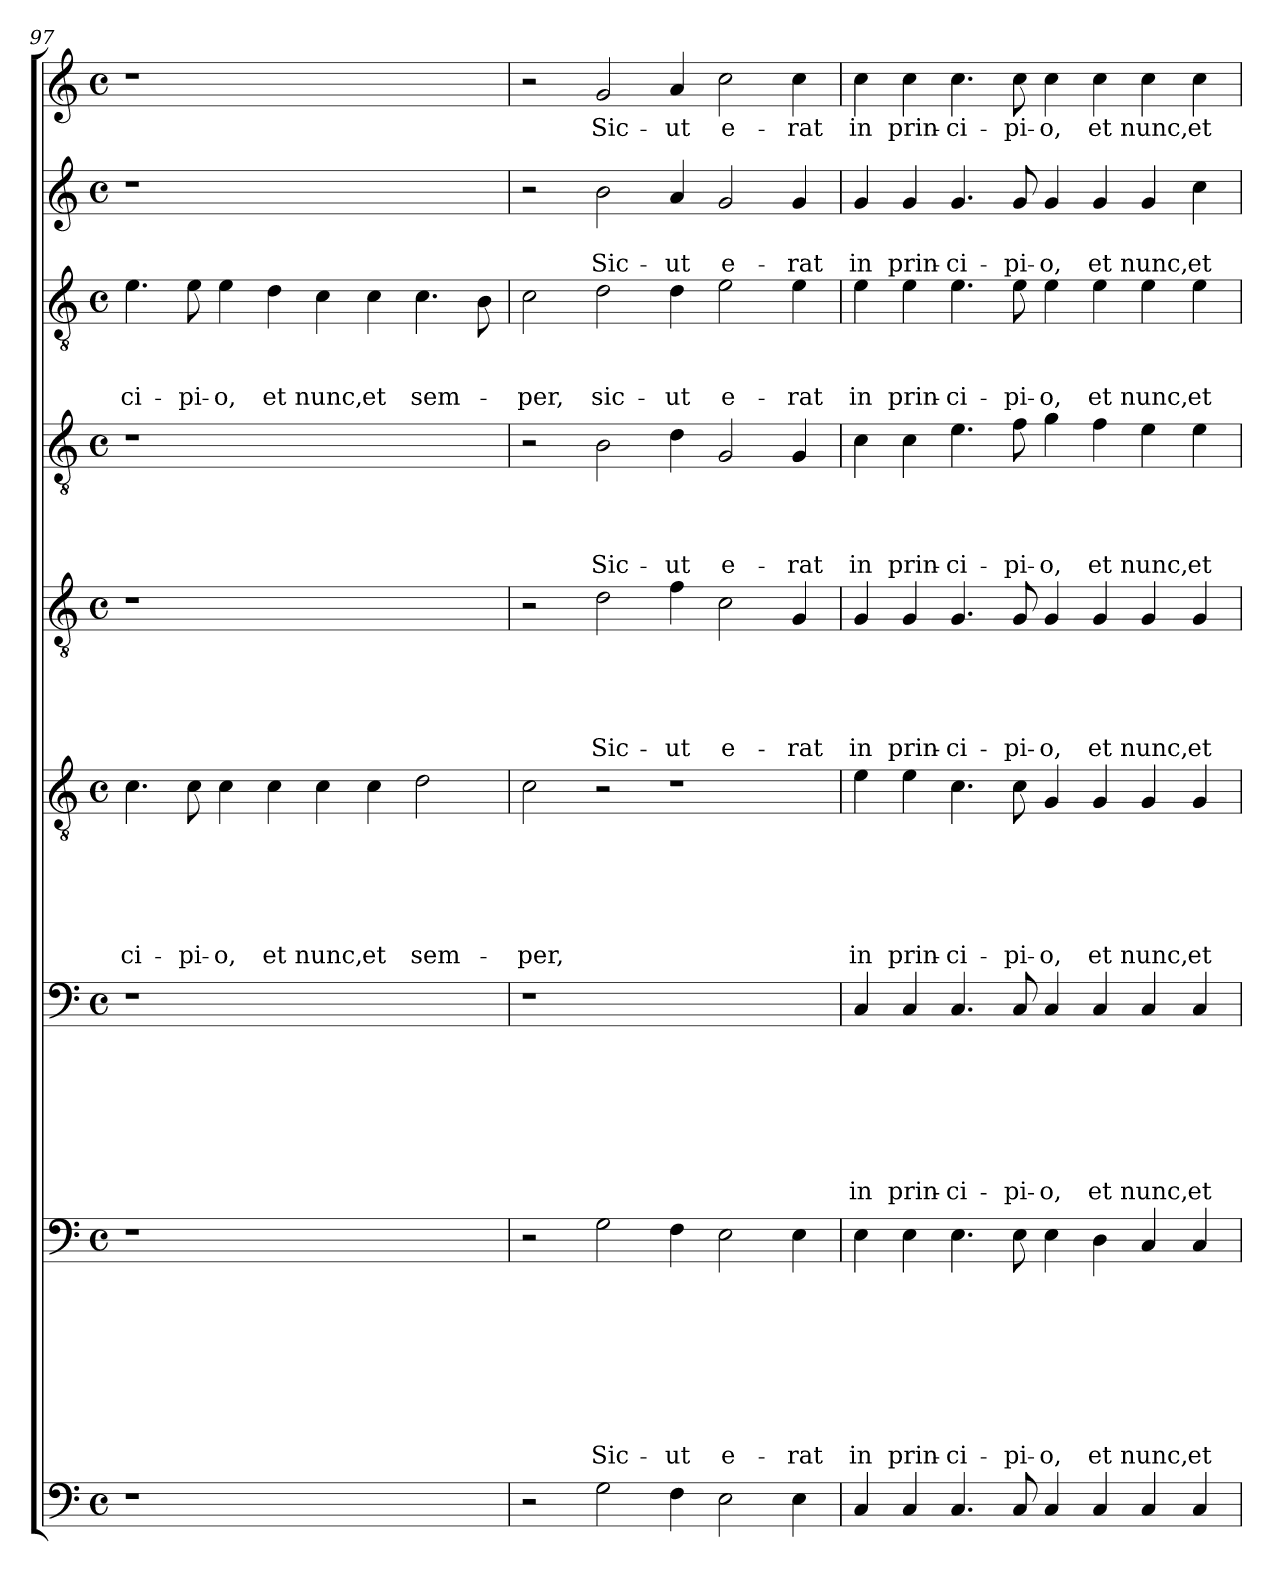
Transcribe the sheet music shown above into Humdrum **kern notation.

**kern	**kern	**text	**text	**text	**text	**text	**text	**text	**text	**kern	**text	**text	**text	**text	**text	**text	**text	**kern	**text	**text	**text	**text	**text	**text	**kern	**text	**text	**text	**text	**text	**kern	**text	**text	**text	**text	**kern	**text	**text	**text	**kern	**text	**text	**kern	**text
*part9	*part8	*part8	*part8	*part8	*part8	*part8	*part8	*part8	*part8	*part7	*part7	*part7	*part7	*part7	*part7	*part7	*part7	*part6	*part6	*part6	*part6	*part6	*part6	*part6	*part5	*part5	*part5	*part5	*part5	*part5	*part4	*part4	*part4	*part4	*part4	*part3	*part3	*part3	*part3	*part2	*part2	*part2	*part1	*part1
*staff9	*staff8	*staff8	*staff8	*staff8	*staff8	*staff8	*staff8	*staff8	*staff8	*staff7	*staff7	*staff7	*staff7	*staff7	*staff7	*staff7	*staff7	*staff6	*staff6	*staff6	*staff6	*staff6	*staff6	*staff6	*staff5	*staff5	*staff5	*staff5	*staff5	*staff5	*staff4	*staff4	*staff4	*staff4	*staff4	*staff3	*staff3	*staff3	*staff3	*staff2	*staff2	*staff2	*staff1	*staff1
!!LO:LB:g=z
*clefF4	*clefF4	*	*	*	*	*	*	*	*	*clefF4	*	*	*	*	*	*	*	*clefGv2	*	*	*	*	*	*	*clefGv2	*	*	*	*	*	*clefGv2	*	*	*	*	*clefGv2	*	*	*	*clefG2	*	*	*clefG2	*
*k[]	*k[]	*	*	*	*	*	*	*	*	*k[]	*	*	*	*	*	*	*	*k[]	*	*	*	*	*	*	*k[]	*	*	*	*	*	*k[]	*	*	*	*	*k[]	*	*	*	*k[]	*	*	*k[]	*
*C:	*C:	*	*	*	*	*	*	*	*	*C:	*	*	*	*	*	*	*	*C:	*	*	*	*	*	*	*C:	*	*	*	*	*	*C:	*	*	*	*	*C:	*	*	*	*C:	*	*	*C:	*
*M4/4	*M4/4	*	*	*	*	*	*	*	*	*M4/4	*	*	*	*	*	*	*	*M4/4	*	*	*	*	*	*	*M4/4	*	*	*	*	*	*M4/4	*	*	*	*	*M4/4	*	*	*	*M4/4	*	*	*M4/4	*
*met(c)	*met(c)	*	*	*	*	*	*	*	*	*met(c)	*	*	*	*	*	*	*	*met(c)	*	*	*	*	*	*	*met(c)	*	*	*	*	*	*met(c)	*	*	*	*	*met(c)	*	*	*	*met(c)	*	*	*met(c)	*
=97	=97	=97	=97	=97	=97	=97	=97	=97	=97	=97	=97	=97	=97	=97	=97	=97	=97	=97	=97	=97	=97	=97	=97	=97	=97	=97	=97	=97	=97	=97	=97	=97	=97	=97	=97	=97	=97	=97	=97	=97	=97	=97	=97	=97
1r	1r	.	.	.	.	.	.	.	.	1r	.	.	.	.	.	.	.	4.c\	.	.	.	.	.	-ci-	1r	.	.	.	.	.	1r	.	.	.	.	4.e\	.	.	-ci-	1r	.	.	1r	.
.	.	.	.	.	.	.	.	.	.	.	.	.	.	.	.	.	.	8c\	.	.	.	.	.	-pi-	.	.	.	.	.	.	.	.	.	.	.	8e\	.	.	-pi-	.	.	.	.	.
.	.	.	.	.	.	.	.	.	.	.	.	.	.	.	.	.	.	4c\	.	.	.	.	.	-o,	.	.	.	.	.	.	.	.	.	.	.	4e\	.	.	-o,	.	.	.	.	.
.	.	.	.	.	.	.	.	.	.	.	.	.	.	.	.	.	.	4c\	.	.	.	.	.	et	.	.	.	.	.	.	.	.	.	.	.	4d\	.	.	et	.	.	.	.	.
1ryy	1ryy	.	.	.	.	.	.	.	.	1ryy	.	.	.	.	.	.	.	4c\	.	.	.	.	.	nunc,	1ryy	.	.	.	.	.	1ryy	.	.	.	.	4c\	.	.	nunc,	1ryy	.	.	1ryy	.
.	.	.	.	.	.	.	.	.	.	.	.	.	.	.	.	.	.	4c\	.	.	.	.	.	et	.	.	.	.	.	.	.	.	.	.	.	4c\	.	.	et	.	.	.	.	.
.	.	.	.	.	.	.	.	.	.	.	.	.	.	.	.	.	.	2d\	.	.	.	.	.	sem-	.	.	.	.	.	.	.	.	.	.	.	4.c\	.	.	sem-	.	.	.	.	.
.	.	.	.	.	.	.	.	.	.	.	.	.	.	.	.	.	.	.	.	.	.	.	.	.	.	.	.	.	.	.	.	.	.	.	.	8B\	.	.	.	.	.	.	.	.
=98	=98	=98	=98	=98	=98	=98	=98	=98	=98	=98	=98	=98	=98	=98	=98	=98	=98	=98	=98	=98	=98	=98	=98	=98	=98	=98	=98	=98	=98	=98	=98	=98	=98	=98	=98	=98	=98	=98	=98	=98	=98	=98	=98	=98
2r	2r	.	.	.	.	.	.	.	.	1r	.	.	.	.	.	.	.	2c\	.	.	.	.	.	-per,	2r	.	.	.	.	.	2r	.	.	.	.	2c\	.	.	-per,	2r	.	.	2r	.
2G\	2G\	.	.	.	.	.	.	.	Sic-	.	.	.	.	.	.	.	.	2r	.	.	.	.	.	.	2d\	.	.	.	.	Sic-	2B\	.	.	.	Sic-	2d\	.	.	sic-	2b\	.	Sic-	2g/	Sic-
4F\	4F\	.	.	.	.	.	.	.	-ut	1ryy	.	.	.	.	.	.	.	1r	.	.	.	.	.	.	4f\	.	.	.	.	-ut	4d\	.	.	.	-ut	4d\	.	.	-ut	4a/	.	-ut	4a/	-ut
2E\	2E\	.	.	.	.	.	.	.	e-	.	.	.	.	.	.	.	.	.	.	.	.	.	.	.	2c\	.	.	.	.	e-	2G/	.	.	.	e-	2e\	.	.	e-	2g/	.	e-	2cc\	e-
4E\	4E\	.	.	.	.	.	.	.	-rat	.	.	.	.	.	.	.	.	.	.	.	.	.	.	.	4G/	.	.	.	.	-rat	4G/	.	.	.	-rat	4e\	.	.	-rat	4g/	.	-rat	4cc\	-rat
=99	=99	=99	=99	=99	=99	=99	=99	=99	=99	=99	=99	=99	=99	=99	=99	=99	=99	=99	=99	=99	=99	=99	=99	=99	=99	=99	=99	=99	=99	=99	=99	=99	=99	=99	=99	=99	=99	=99	=99	=99	=99	=99	=99	=99
4C/	4E\	.	.	.	.	.	.	.	in	4C/	.	.	.	.	.	.	in	4e\	.	.	.	.	.	in	4G/	.	.	.	.	in	4c\	.	.	.	in	4e\	.	.	in	4g/	.	in	4cc\	in
4C/	4E\	.	.	.	.	.	.	.	prin-	4C/	.	.	.	.	.	.	prin-	4e\	.	.	.	.	.	prin-	4G/	.	.	.	.	prin-	4c\	.	.	.	prin-	4e\	.	.	prin-	4g/	.	prin-	4cc\	prin-
4.C/	4.E\	.	.	.	.	.	.	.	-ci-	4.C/	.	.	.	.	.	.	-ci-	4.c\	.	.	.	.	.	-ci-	4.G/	.	.	.	.	-ci-	4.e\	.	.	.	-ci-	4.e\	.	.	-ci-	4.g/	.	-ci-	4.cc\	-ci-
8C/	8E\	.	.	.	.	.	.	.	-pi-	8C/	.	.	.	.	.	.	-pi-	8c\	.	.	.	.	.	-pi-	8G/	.	.	.	.	-pi-	8f\	.	.	.	-pi-	8e\	.	.	-pi-	8g/	.	-pi-	8cc\	-pi-
4C/	4E\	.	.	.	.	.	.	.	-o,	4C/	.	.	.	.	.	.	-o,	4G/	.	.	.	.	.	-o,	4G/	.	.	.	.	-o,	4g\	.	.	.	-o,	4e\	.	.	-o,	4g/	.	-o,	4cc\	-o,
4C/	4D\	.	.	.	.	.	.	.	et	4C/	.	.	.	.	.	.	et	4G/	.	.	.	.	.	et	4G/	.	.	.	.	et	4f\	.	.	.	et	4e\	.	.	et	4g/	.	et	4cc\	et
4C/	4C/	.	.	.	.	.	.	.	nunc,	4C/	.	.	.	.	.	.	nunc,	4G/	.	.	.	.	.	nunc,	4G/	.	.	.	.	nunc,	4e\	.	.	.	nunc,	4e\	.	.	nunc,	4g/	.	nunc,	4cc\	nunc,
4C/	4C/	.	.	.	.	.	.	.	et	4C/	.	.	.	.	.	.	et	4G/	.	.	.	.	.	et	4G/	.	.	.	.	et	4e\	.	.	.	et	4e\	.	.	et	4cc\	.	et	4cc\	et
=	=	=	=	=	=	=	=	=	=	=	=	=	=	=	=	=	=	=	=	=	=	=	=	=	=	=	=	=	=	=	=	=	=	=	=	=	=	=	=	=	=	=	=	=
*-	*-	*-	*-	*-	*-	*-	*-	*-	*-	*-	*-	*-	*-	*-	*-	*-	*-	*-	*-	*-	*-	*-	*-	*-	*-	*-	*-	*-	*-	*-	*-	*-	*-	*-	*-	*-	*-	*-	*-	*-	*-	*-	*-	*-
